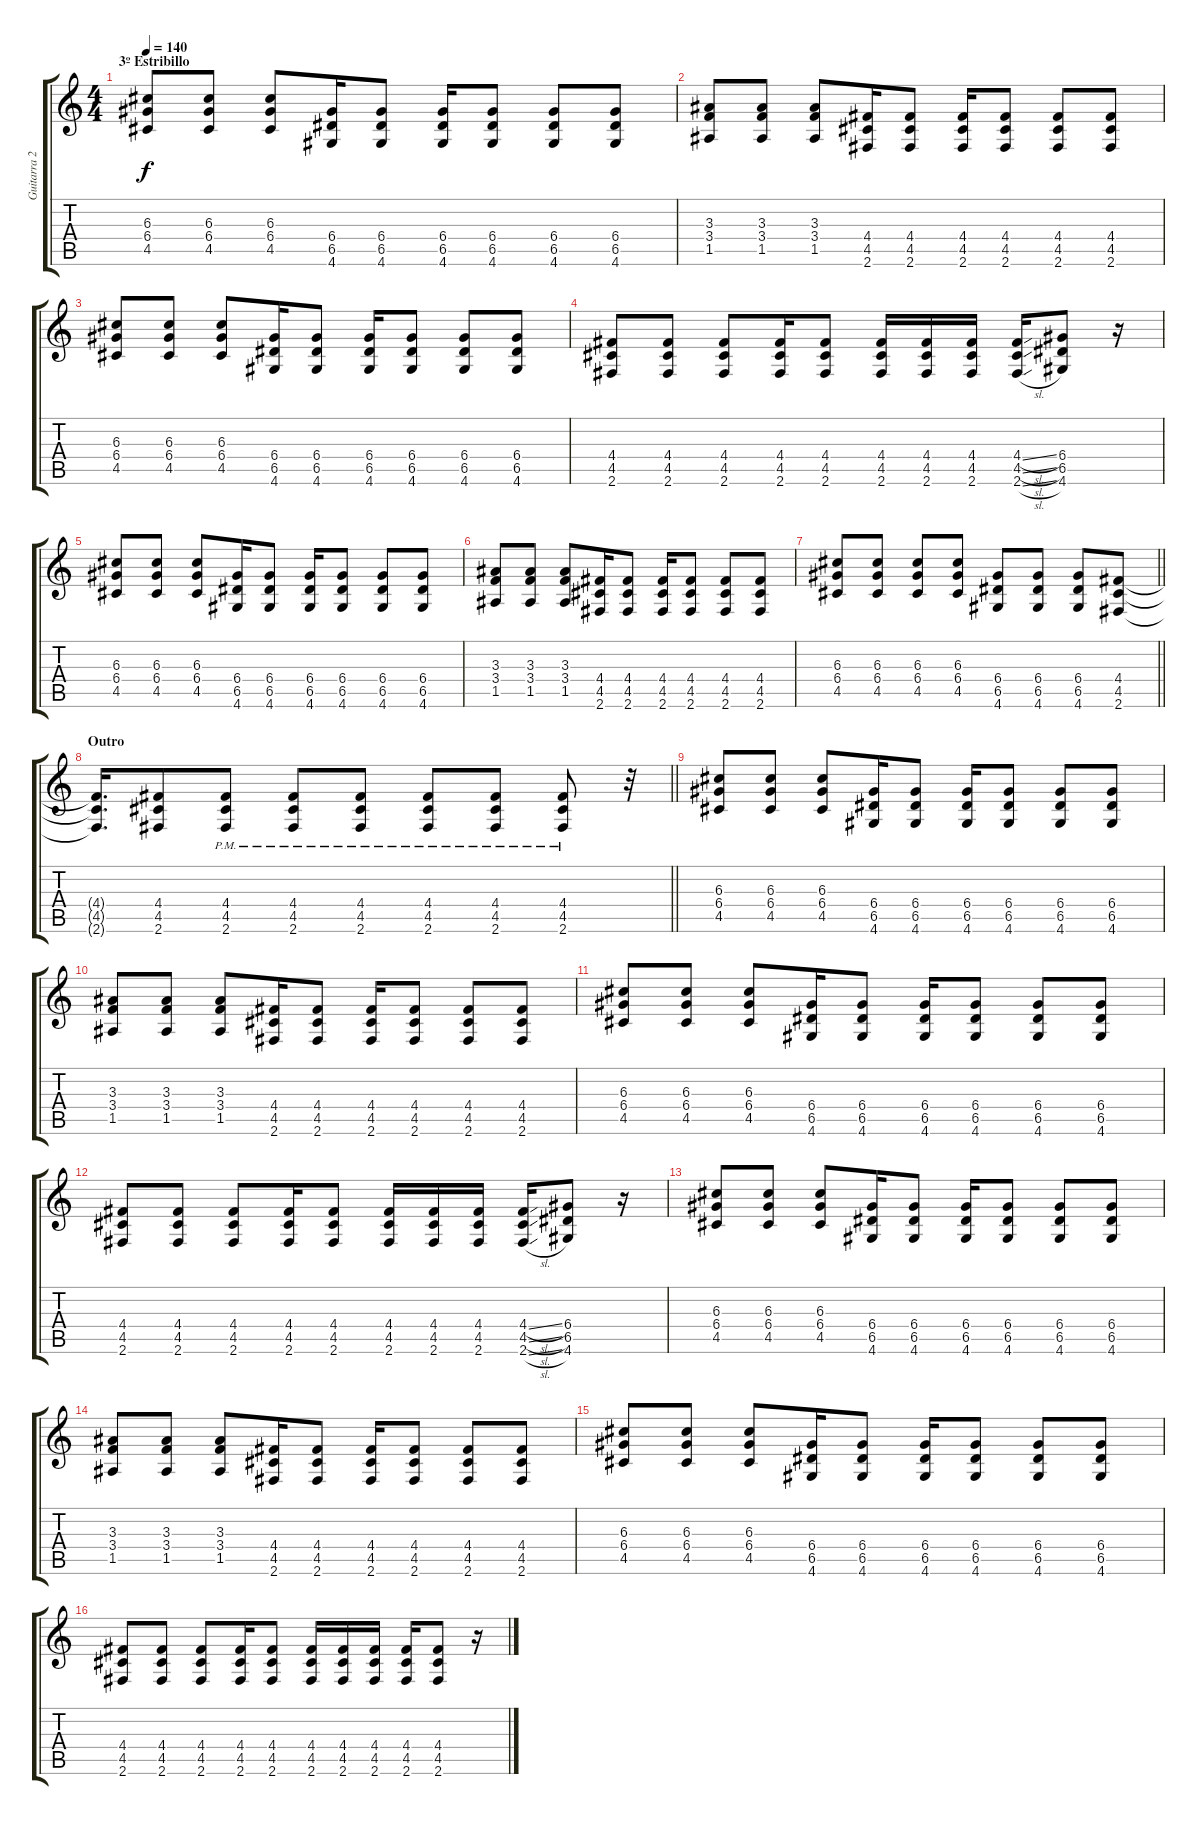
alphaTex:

\track ("Guitarra 2 (Noel)" "Guitarra 2") {instrument distortionguitar}
\staff {score tabs}
\tuning (E4 B3 G3 D3 A2 E2) {hide}
\ts (4 4)
\section ("" "3º Estribillo")
\tempo 140
\clef g2
\ks c
(6.3 6.4 4.5).8{dy f volume 16 instrument distortionguitar} (6.3 6.4 4.5).8 (6.3 6.4 4.5).8 (6.4 6.5 4.6).16 (6.4 6.5 4.6).8 (6.4 6.5 4.6).16 (6.4 6.5 4.6).8 (6.4 6.5 4.6).8 (6.4 6.5 4.6).8 |
(3.3 3.4 1.5).8 (3.3 3.4 1.5).8 (3.3 3.4 1.5).8 (4.4 4.5 2.6).16 (4.4 4.5 2.6).8 (4.4 4.5 2.6).16 (4.4 4.5 2.6).8 (4.4 4.5 2.6).8 (4.4 4.5 2.6).8 |
(6.3 6.4 4.5).8 (6.3 6.4 4.5).8 (6.3 6.4 4.5).8 (6.4 6.5 4.6).16 (6.4 6.5 4.6).8 (6.4 6.5 4.6).16 (6.4 6.5 4.6).8 (6.4 6.5 4.6).8 (6.4 6.5 4.6).8 |
(4.4 4.5 2.6).8 (4.4 4.5 2.6).8 (4.4 4.5 2.6).8 (4.4 4.5 2.6).16 (4.4 4.5 2.6).8 (4.4 4.5 2.6).16 (4.4 4.5 2.6).16 (4.4 4.5 2.6).16 (4.4{sl} 4.5{sl} 2.6{sl}).16 (6.4 6.5 4.6).8 r.16 |
(6.3 6.4 4.5).8 (6.3 6.4 4.5).8 (6.3 6.4 4.5).8 (6.4 6.5 4.6).16 (6.4 6.5 4.6).8 (6.4 6.5 4.6).16 (6.4 6.5 4.6).8 (6.4 6.5 4.6).8 (6.4 6.5 4.6).8 |
(3.3 3.4 1.5).8 (3.3 3.4 1.5).8 (3.3 3.4 1.5).8 (4.4 4.5 2.6).16 (4.4 4.5 2.6).8 (4.4 4.5 2.6).16 (4.4 4.5 2.6).8 (4.4 4.5 2.6).8 (4.4 4.5 2.6).8 |
\barLineRight lightlight
(6.3 6.4 4.5).8 (6.3 6.4 4.5).8 (6.3 6.4 4.5).8 (6.3 6.4 4.5).8 (6.4 6.5 4.6).8 (6.4 6.5 4.6).8 (6.4 6.5 4.6).8 (4.4 4.5 2.6).8 |
\section ("" "Outro")
\barLineRight lightlight
(4.4{t} 4.5{t} 2.6{t}).16{d} (4.4 4.5 2.6).8 (4.4{pm} 4.5{pm} 2.6{pm}).8 (4.4{pm} 4.5{pm} 2.6{pm}).8 (4.4{pm} 4.5{pm} 2.6{pm}).8 (4.4{pm} 4.5{pm} 2.6{pm}).8 (4.4{pm} 4.5{pm} 2.6{pm}).8 (4.4{pm} 4.5{pm} 2.6{pm}).8 r.32 |
(6.3 6.4 4.5).8 (6.3 6.4 4.5).8 (6.3 6.4 4.5).8 (6.4 6.5 4.6).16 (6.4 6.5 4.6).8 (6.4 6.5 4.6).16 (6.4 6.5 4.6).8 (6.4 6.5 4.6).8 (6.4 6.5 4.6).8 |
(3.3 3.4 1.5).8 (3.3 3.4 1.5).8 (3.3 3.4 1.5).8 (4.4 4.5 2.6).16 (4.4 4.5 2.6).8 (4.4 4.5 2.6).16 (4.4 4.5 2.6).8 (4.4 4.5 2.6).8 (4.4 4.5 2.6).8 |
(6.3 6.4 4.5).8 (6.3 6.4 4.5).8 (6.3 6.4 4.5).8 (6.4 6.5 4.6).16 (6.4 6.5 4.6).8 (6.4 6.5 4.6).16 (6.4 6.5 4.6).8 (6.4 6.5 4.6).8 (6.4 6.5 4.6).8 |
(4.4 4.5 2.6).8 (4.4 4.5 2.6).8 (4.4 4.5 2.6).8 (4.4 4.5 2.6).16 (4.4 4.5 2.6).8 (4.4 4.5 2.6).16 (4.4 4.5 2.6).16 (4.4 4.5 2.6).16 (4.4{sl} 4.5{sl} 2.6{sl}).16 (6.4 6.5 4.6).8 r.16 |
(6.3 6.4 4.5).8 (6.3 6.4 4.5).8 (6.3 6.4 4.5).8 (6.4 6.5 4.6).16 (6.4 6.5 4.6).8 (6.4 6.5 4.6).16 (6.4 6.5 4.6).8 (6.4 6.5 4.6).8 (6.4 6.5 4.6).8 |
(3.3 3.4 1.5).8 (3.3 3.4 1.5).8 (3.3 3.4 1.5).8 (4.4 4.5 2.6).16 (4.4 4.5 2.6).8 (4.4 4.5 2.6).16 (4.4 4.5 2.6).8 (4.4 4.5 2.6).8 (4.4 4.5 2.6).8 |
(6.3 6.4 4.5).8 (6.3 6.4 4.5).8 (6.3 6.4 4.5).8 (6.4 6.5 4.6).16 (6.4 6.5 4.6).8 (6.4 6.5 4.6).16 (6.4 6.5 4.6).8 (6.4 6.5 4.6).8 (6.4 6.5 4.6).8 |
(4.4 4.5 2.6).8 (4.4 4.5 2.6).8 (4.4 4.5 2.6).8 (4.4 4.5 2.6).16 (4.4 4.5 2.6).8 (4.4 4.5 2.6).16 (4.4 4.5 2.6).16 (4.4 4.5 2.6).16 (4.4 4.5 2.6).16 (4.4 4.5 2.6).8 r.16
